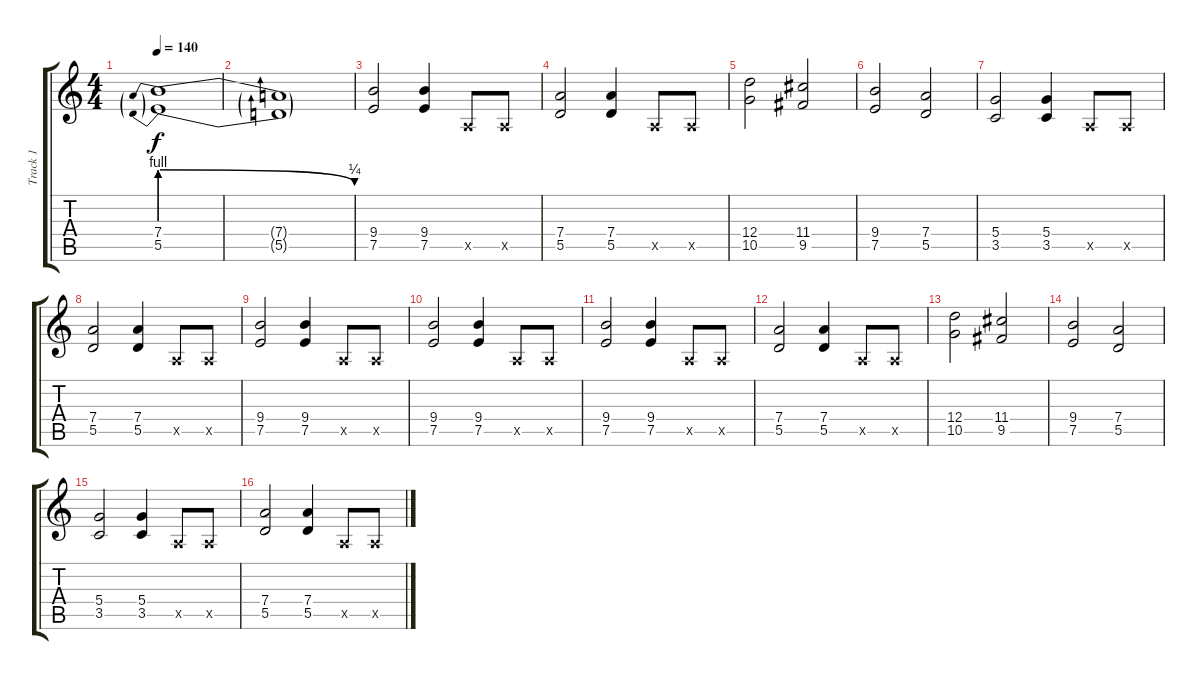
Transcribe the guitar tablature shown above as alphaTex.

\track ("Track 1" "Track 1") {instrument distortionguitar}
\staff {score tabs}
\tuning (E4 B3 G3 D3 A2 E2) {hide}
\ts (4 4)
\tempo 140
\clef g2
\ks c
(7.4{be (prebendrelease 0 4 60 1)} 5.5{be (prebendrelease 0 4 60 1)}).1{dy f} |
(7.4{t} 5.5{t}).1 |
(9.4 7.5).2 (9.4 7.5).4 0.5{x}.8 0.5{x}.8 |
(7.4 5.5).2 (7.4 5.5).4 0.5{x}.8 0.5{x}.8 |
(12.4 10.5).2 (11.4 9.5).2 |
(9.4 7.5).2 (7.4 5.5).2 |
(5.4 3.5).2 (5.4 3.5).4 0.5{x}.8 0.5{x}.8 |
(7.4 5.5).2 (7.4 5.5).4 0.5{x}.8 0.5{x}.8 |
(9.4 7.5).2 (9.4 7.5).4 0.5{x}.8 0.5{x}.8 |
(9.4 7.5).2 (9.4 7.5).4 0.5{x}.8 0.5{x}.8 |
(9.4 7.5).2 (9.4 7.5).4 0.5{x}.8 0.5{x}.8 |
(7.4 5.5).2 (7.4 5.5).4 0.5{x}.8 0.5{x}.8 |
(12.4 10.5).2 (11.4 9.5).2 |
(9.4 7.5).2 (7.4 5.5).2 |
(5.4 3.5).2 (5.4 3.5).4 0.5{x}.8 0.5{x}.8 |
(7.4 5.5).2 (7.4 5.5).4 0.5{x}.8 0.5{x}.8
